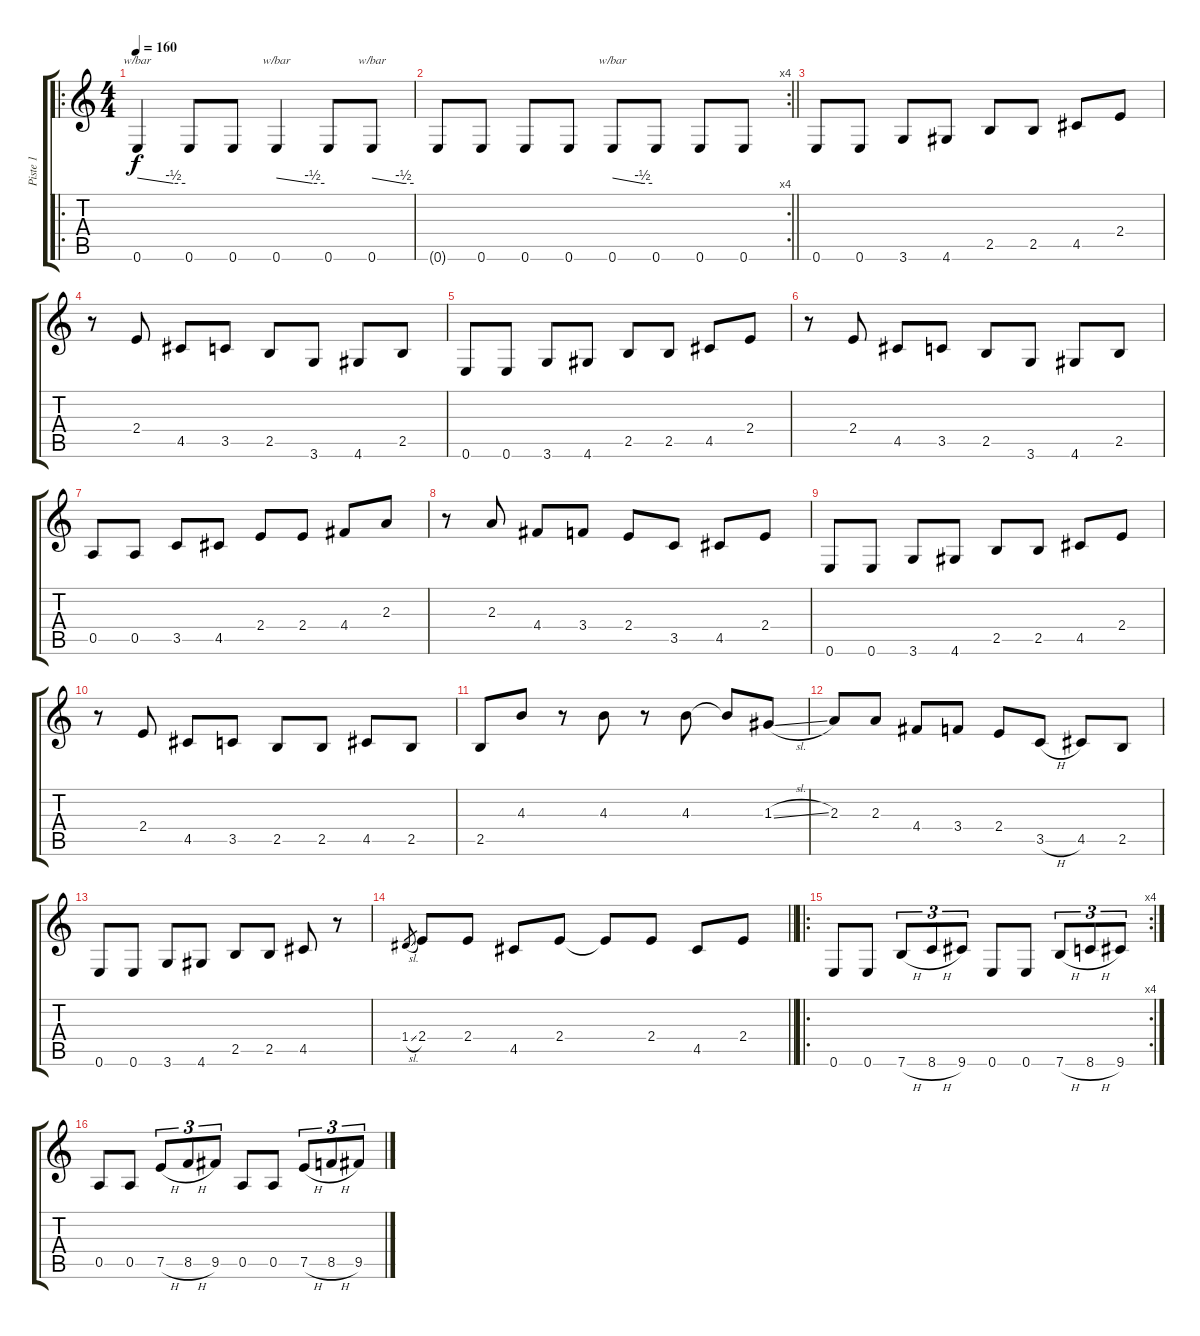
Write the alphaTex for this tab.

\track ("Piste 1" "Piste 1") {instrument electricguitarjazz}
\staff {score tabs}
\tuning (E4 B3 G3 D3 A2 E2) {hide}
\ro
\ts (4 4)
\tempo 160
\clef g2
\ks c
0.6.4{tbe (custom default 0 0 45 -2 60 -2) dy f instrument electricguitarjazz} 0.6.8 0.6.8 0.6.4{tbe (custom default 0 0 45 -2 60 -2)} 0.6.8 0.6.8{tbe (custom default 0 0 45 -2 60 -2)} |
\rc 4
\barLineRight lightlight
0.6{t}.8 0.6.8 0.6.8 0.6.8 0.6.8{tbe (custom default 0 0 45 -2 60 -2)} 0.6.8 0.6.8 0.6.8 |
0.6.8 0.6.8 3.6.8 4.6.8 2.5.8 2.5.8 4.5.8 2.4.8 |
r.8 2.4.8 4.5.8 3.5.8 2.5.8 3.6.8 4.6.8 2.5.8 |
0.6.8 0.6.8 3.6.8 4.6.8 2.5.8 2.5.8 4.5.8 2.4.8 |
r.8 2.4.8 4.5.8 3.5.8 2.5.8 3.6.8 4.6.8 2.5.8 |
0.5.8 0.5.8 3.5.8 4.5.8 2.4.8 2.4.8 4.4.8 2.3.8 |
r.8 2.3.8 4.4.8 3.4.8 2.4.8 3.5.8 4.5.8 2.4.8 |
0.6.8 0.6.8 3.6.8 4.6.8 2.5.8 2.5.8 4.5.8 2.4.8 |
r.8 2.4.8 4.5.8 3.5.8 2.5.8 2.5.8 4.5.8 2.5.8 |
2.5.8 4.3.8 r.8 4.3.8 r.8 4.3.8 4.3{t}.8 1.3{sl}.8 |
2.3.8 2.3.8 4.4.8 3.4.8 2.4.8 3.5{h}.8 4.5.8 2.5.8 |
0.6.8 0.6.8 3.6.8 4.6.8 2.5.8 2.5.8 4.5.8 r.8 |
\barLineRight lightlight
1.4{sl}.8{gr} 2.4.8 2.4.8 4.5.8 2.4.8 2.4{t}.8 2.4.8 4.5.8 2.4.8 |
\ro
\rc 4
0.6.8 0.6.8 7.6{h}.8{tu (3 2)} 8.6{h}.8{tu (3 2)} 9.6.8{tu (3 2)} 0.6.8 0.6.8 7.6{h}.8{tu (3 2)} 8.6{h}.8{tu (3 2)} 9.6.8{tu (3 2)} |
0.5.8 0.5.8 7.5{h}.8{tu (3 2)} 8.5{h}.8{tu (3 2)} 9.5.8{tu (3 2)} 0.5.8 0.5.8 7.5{h}.8{tu (3 2)} 8.5{h}.8{tu (3 2)} 9.5.8{tu (3 2)}
